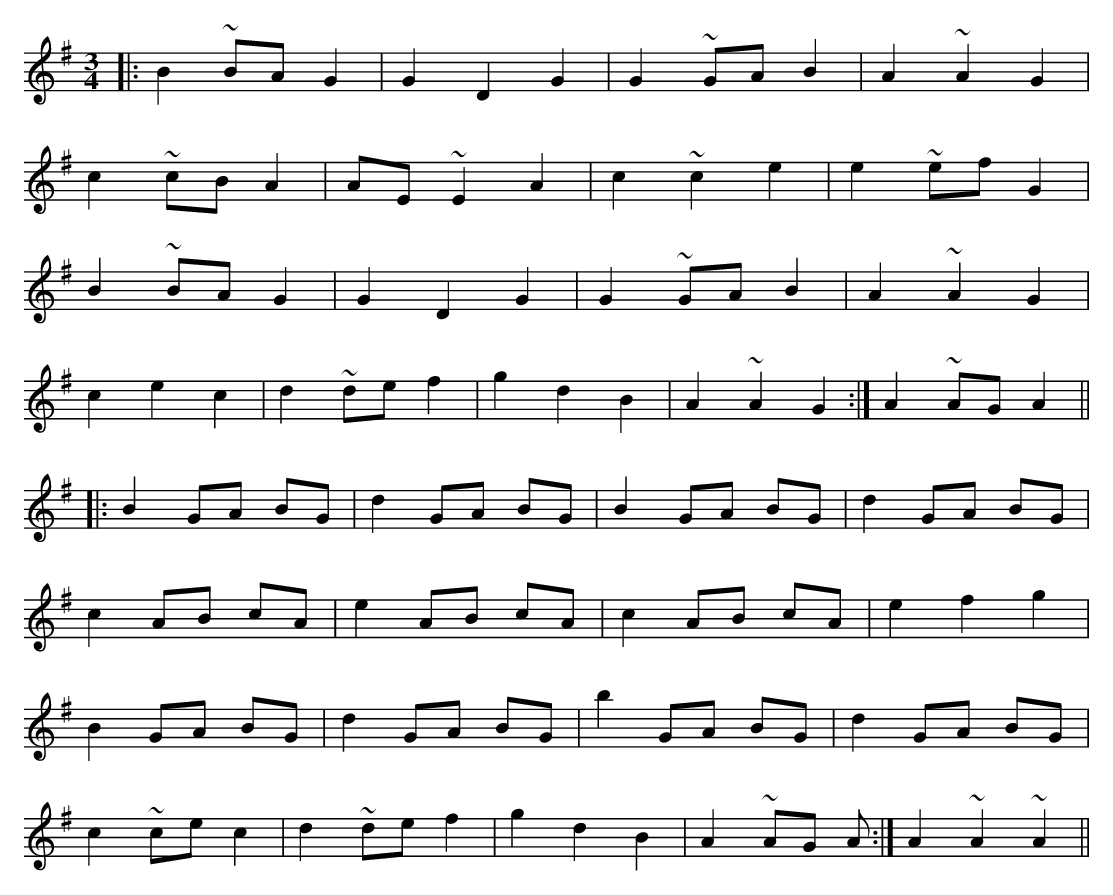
X:1
M:3/4
K:G
|:B2~BA G2|G2 D2 G2|G2~GA B2|A2~A2 G2|
c2~cB A2|AE~E2 A2|c2~c2 e2|e2~ef G2|
B2~BA G2|G2 D2 G2|G2~GA B2|A2~A2 G2|
c2 e2 c2|d2~de f2|g2 d2 B2|A2~A2 G2:|A2~AG A2||
|:B2 GA BG|d2 GA BG|B2 GA BG|d2 GA BG|
c2 AB cA|e2 AB cA|c2 AB cA|e2 f2 g2|
B2 GA BG|d2 GA BG|b2 GA BG|d2 GA BG|
c2~ce c2|d2~de f2|g2 d2 B2|A2~AG A:|A2~A2~A2||
